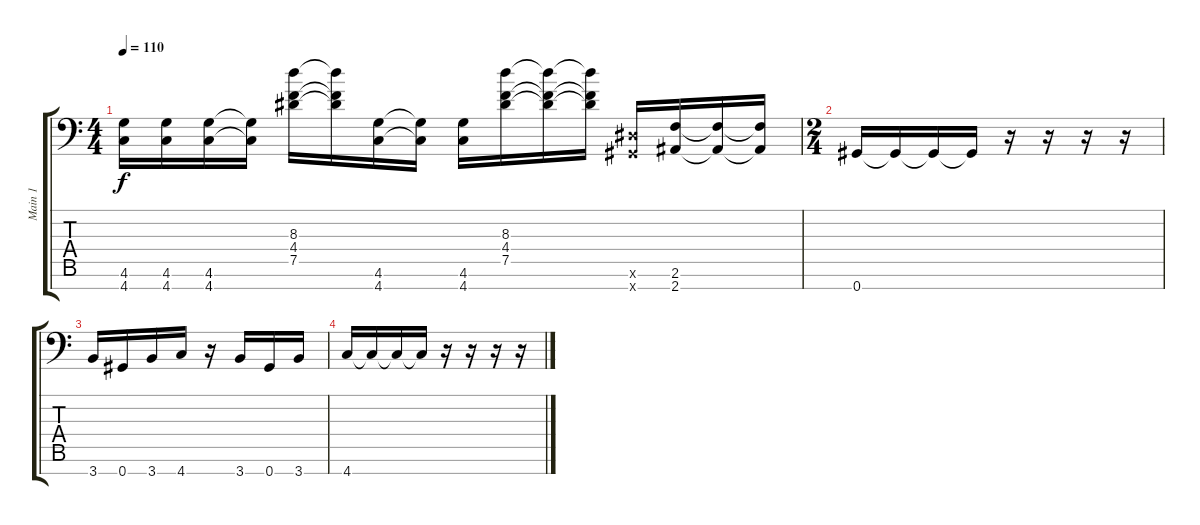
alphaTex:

\track ("Main 1" "Main 1") {instrument distortionguitar}
\staff {score tabs}
\tuning (Eb4 Bb3 Gb3 Db3 Ab2 Eb2 Ab1) {hide}
\ts (4 4)
\tempo 110
\clef f4
\ks c
(4.6{t} 4.7{t}).16{dy f} (4.6 4.7).16 (4.6 4.7).16 (4.6{t} 4.7{t}).16 (8.3 4.4 7.5).16 (8.3{t} 4.4{t} 7.5{t}).16 (4.6 4.7).16 (4.6{t} 4.7{t}).16 (4.6 4.7).16 (8.3 4.4 7.5).16 (8.3{t} 4.4{t} 7.5{t}).16 (8.3{t} 4.4{t} 7.5{t}).16 (0.6{x} 0.7{x}).16 (2.6 2.7).16 (2.6{t} 2.7{t}).16 (2.6{t} 2.7{t}).16 |
\ts (2 4)
0.7.16 0.7{t}.16 0.7{t}.16 0.7{t}.16 r.16 r.16 r.16 r.16 |
3.7.16 0.7.16 3.7.16 4.7.16 r.16 3.7.16 0.7.16 3.7.16 |
4.7.16 4.7{t}.16 4.7{t}.16 4.7{t}.16 r.16 r.16 r.16 r.16
